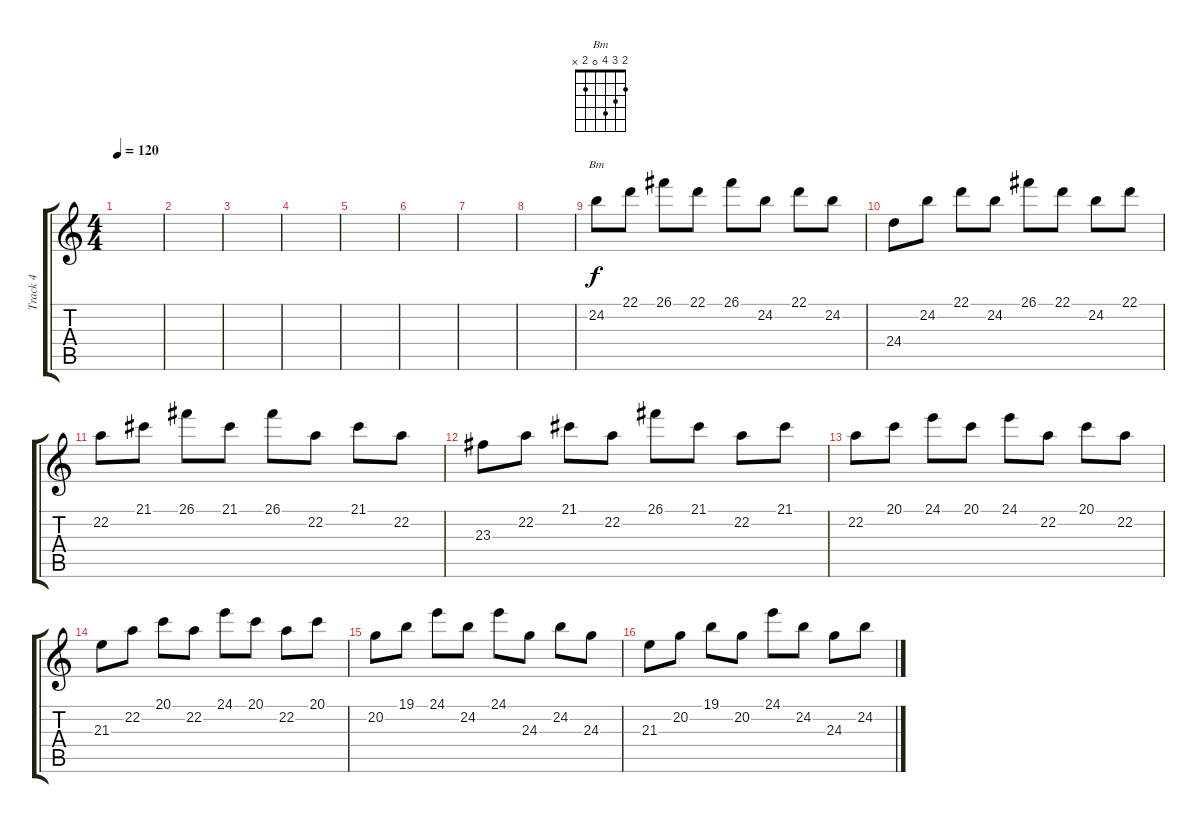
\track ("Track 4" "Track 4") {instrument pad6metallic}
\staff {score tabs}
\tuning (E4 B3 G3 D3 A2 E2) {hide}
\chord ("Bm" 2 3 4 0 2 x)
\ts (4 4)
\tempo 120
\clef g2
\ks c
|
|
|
|
|
|
|
|
24.2.8{ch "Bm"} 22.1.8 26.1.8 22.1.8 26.1.8 24.2.8 22.1.8 24.2.8 |
24.4.8 24.2.8 22.1.8 24.2.8 26.1.8 22.1.8 24.2.8 22.1.8 |
22.2.8 21.1.8 26.1.8 21.1.8 26.1.8 22.2.8 21.1.8 22.2.8 |
23.3.8 22.2.8 21.1.8 22.2.8 26.1.8 21.1.8 22.2.8 21.1.8 |
22.2.8 20.1.8 24.1.8 20.1.8 24.1.8 22.2.8 20.1.8 22.2.8 |
21.3.8 22.2.8 20.1.8 22.2.8 24.1.8 20.1.8 22.2.8 20.1.8 |
20.2.8 19.1.8 24.1.8 24.2.8 24.1.8 24.3.8 24.2.8 24.3.8 |
21.3.8 20.2.8 19.1.8 20.2.8 24.1.8 24.2.8 24.3.8 24.2.8
